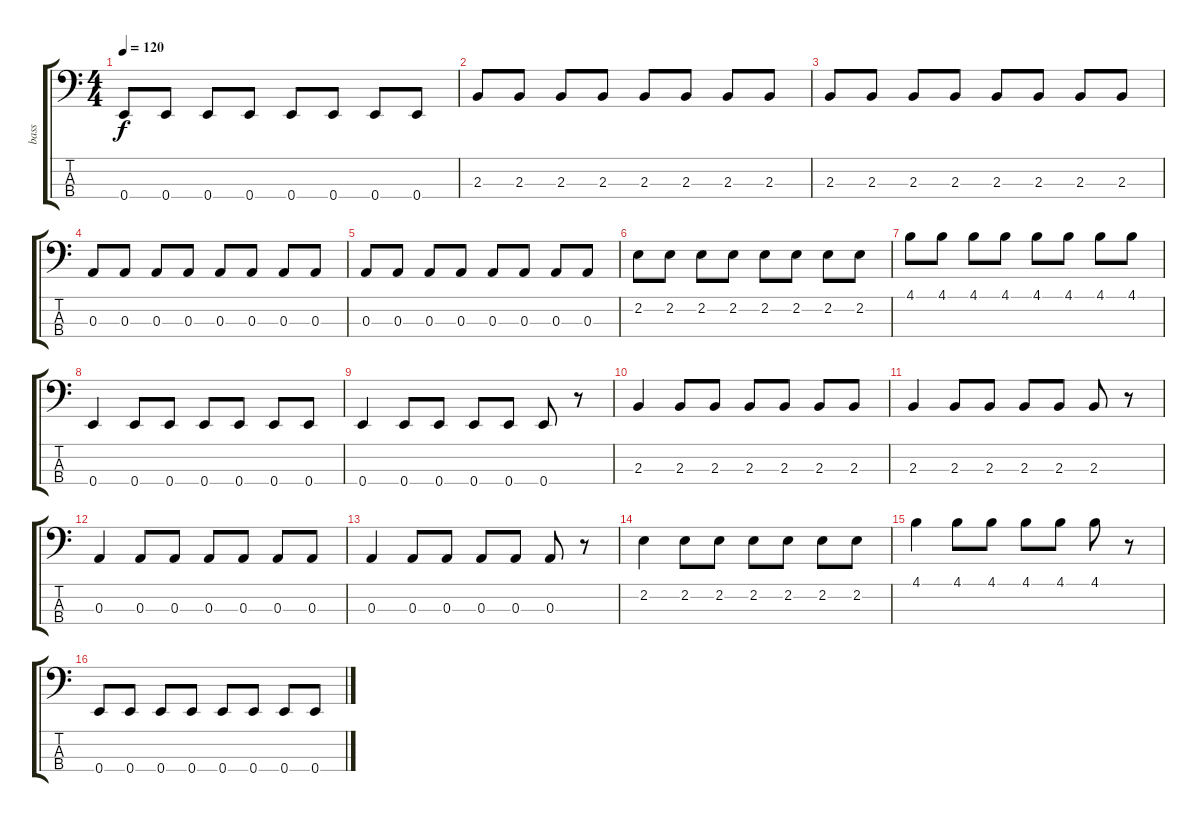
\track ("bass" "bass") {instrument electricbassfinger}
\staff {score tabs}
\tuning (G2 D2 A1 E1) {hide}
\ts (4 4)
\tempo 120
\clef f4
\ks c
0.4.8{dy f} 0.4.8 0.4.8 0.4.8 0.4.8 0.4.8 0.4.8 0.4.8 |
2.3.8 2.3.8 2.3.8 2.3.8 2.3.8 2.3.8 2.3.8 2.3.8 |
2.3.8 2.3.8 2.3.8 2.3.8 2.3.8 2.3.8 2.3.8 2.3.8 |
0.3.8 0.3.8 0.3.8 0.3.8 0.3.8 0.3.8 0.3.8 0.3.8 |
0.3.8 0.3.8 0.3.8 0.3.8 0.3.8 0.3.8 0.3.8 0.3.8 |
2.2.8 2.2.8 2.2.8 2.2.8 2.2.8 2.2.8 2.2.8 2.2.8 |
4.1.8 4.1.8 4.1.8 4.1.8 4.1.8 4.1.8 4.1.8 4.1.8 |
0.4.4 0.4.8 0.4.8 0.4.8 0.4.8 0.4.8 0.4.8 |
0.4.4 0.4.8 0.4.8 0.4.8 0.4.8 0.4.8 r.8 |
2.3.4 2.3.8 2.3.8 2.3.8 2.3.8 2.3.8 2.3.8 |
2.3.4 2.3.8 2.3.8 2.3.8 2.3.8 2.3.8 r.8 |
0.3.4 0.3.8 0.3.8 0.3.8 0.3.8 0.3.8 0.3.8 |
0.3.4 0.3.8 0.3.8 0.3.8 0.3.8 0.3.8 r.8 |
2.2.4 2.2.8 2.2.8 2.2.8 2.2.8 2.2.8 2.2.8 |
4.1.4 4.1.8 4.1.8 4.1.8 4.1.8 4.1.8 r.8 |
0.4.8 0.4.8 0.4.8 0.4.8 0.4.8 0.4.8 0.4.8 0.4.8
